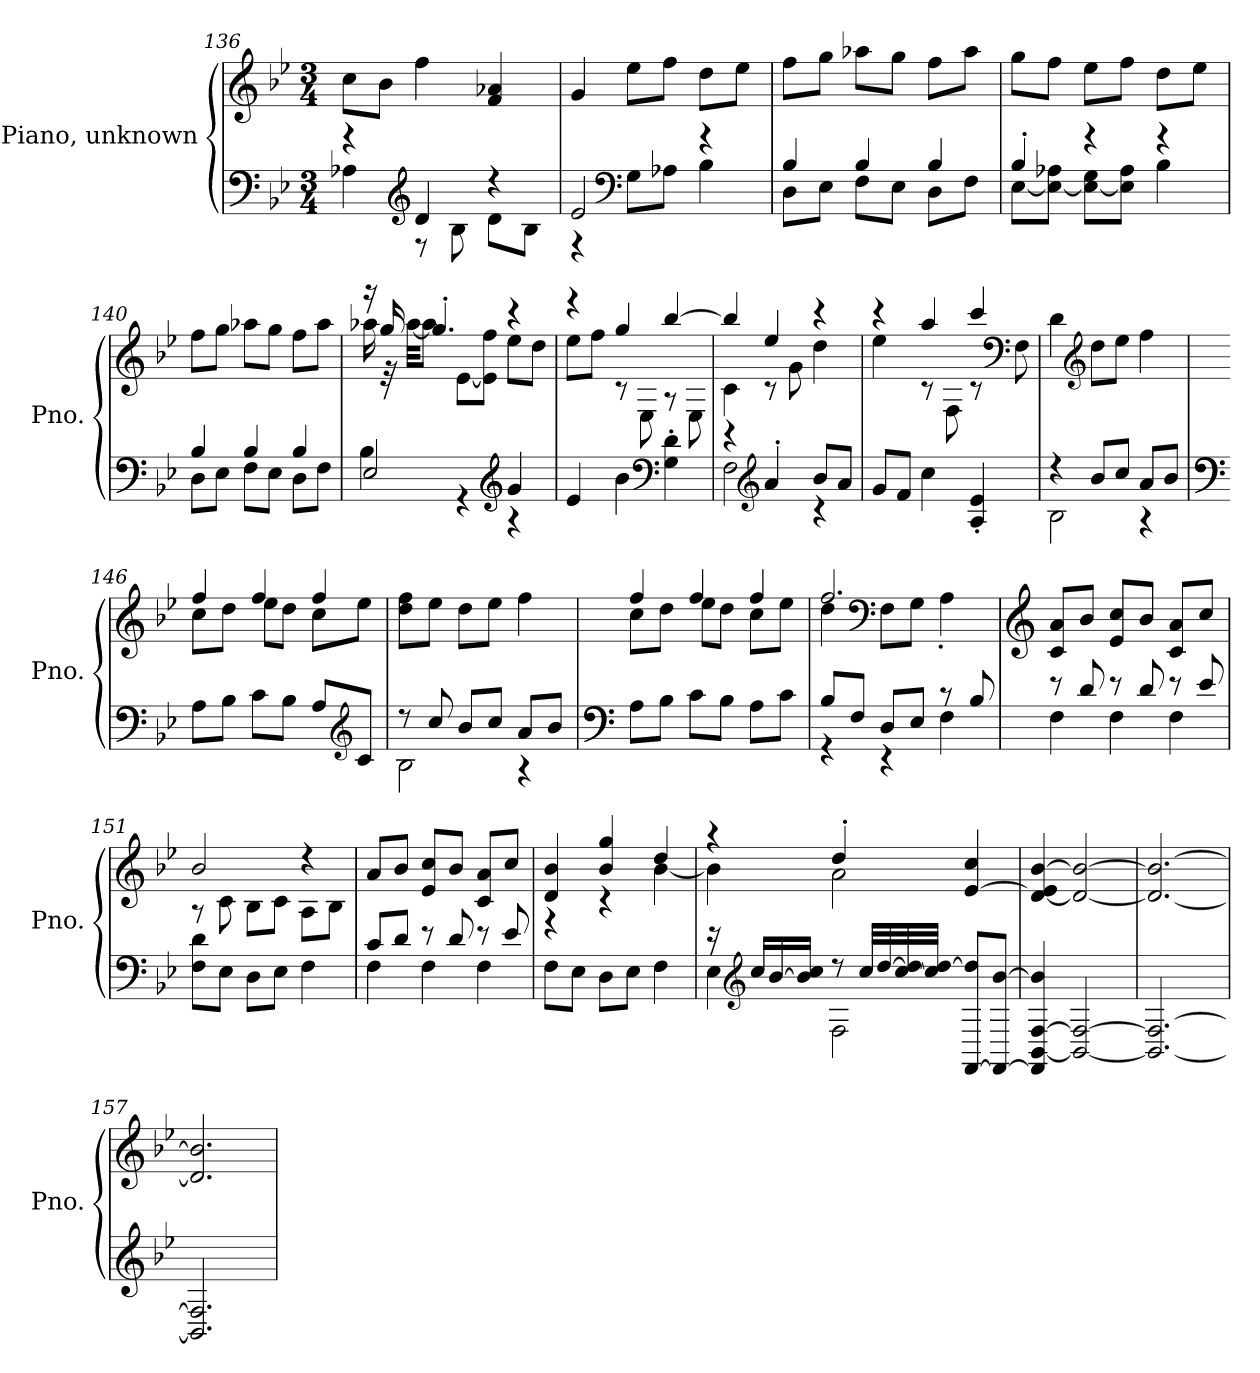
**kern	**kern
*part1	*part1
*staff2	*staff1
*I"Piano, unknown	*
*I'Pno.	*
*clefF4	*clefG2
*k[b-e-]	*k[b-e-]
*M3/4	*M3/4
=136	=136
*^	*
4r	4A-X\	8cc\L
.	.	8b-\J
*clefG2	*	*
4d/	8r	4ff\
.	8B-\	.
4r	8d\L	4f/ 4a-X/
.	8B-\J	.
!!LO:PB:g=z
=137	=137	=137
2e-/	4r	4g/
*clefF4	*	*
.	8G\L	8ee-\L
.	8A-X\J	8ff\J
4r	4B-\	8dd\L
.	.	8ee-\J
=138	=138	=138
4B-/	8D\L	8ff\L
.	8E-\J	8gg\J
4B-/	8F\L	8aa-X\L
.	8E-\J	8gg\J
4B-/	8D\L	8ff\L
.	8F\J	8aa-\J
=139	=139	=139
4B-'/	[8E-\L	8gg\L
.	8E-\_ 8A-X\J	8ff\J
4r	8E-\_ 8G\L	8ee-\L
.	8E-\] 8A-\J	8ff\J
4r	4B-\	8dd\L
.	.	8ee-\J
=140	=140	=140
4B-/	8D\L	8ff\L
.	8E-\J	8gg\J
4B-/	8F\L	8aa-X\L
.	8E-\J	8gg\J
4B-/	8D\L	8ff\L
.	8F\J	8aa-\J
!!LO:LB:g=z
=141	=141	=141
*	*	*^
2E-/	4B-\	16r	16aa-X\
.	.	16gg/	32r
.	.	.	[32aa-\KKL
.	.	4.gg'/	8aa-\J]
.	4r	.	[8e-\L
.	.	.	8e-\] 8ff\J
*clefG2	*	*	*
4g/	4r	4r	8ee-\L
.	.	.	8dd\J
*v	*v	*	*
=142	=142	=142
4e-/	4r	8ee-\L
.	.	8ff\J
4b-\	4gg/	8r
.	.	8E-\
*clefF4	*	*
4G\' 4d\'	[4bb-/	8r
.	.	8E-\
=143	=143	=143
*^	*	*
4r	2F\	4bb-/]	4c\
*clefG2	*	*	*
4a'/	.	4ee-/	8r
.	.	.	8g\
8b-/L	4r	4r	4dd\
8a/J	.	.	.
*v	*v	*	*
=144	=144	=144
8g/L	4r	4ee-\
8f/J	.	.
4cc\	4aa/	8r
.	.	8F\
4A/' 4e-/'	4ccc/	8r
*	*clefF4	*
.	.	8F\
*	*v	*v
=145	=145
*^	*
4r	2B-\	4d\
*	*	*clefG2
8b-/L	.	8dd\L
8cc/J	.	8ee-\J
8a/L	4r	4ff\
8b-/J	.	.
*v	*v	*
!!LO:LB:g=z
=146	=146
*clefF4	*
*	*^
8A\L	4ff/	8cc\L
8B-\J	.	8dd\J
8c\L	4ff/	8ee-\L
8B-\J	.	8dd\J
8A/L	4ff/	8cc\L
*clefG2	*	*
8c/J	.	8ee-\J
*	*v	*v
=147	=147
*^	*
8r	2B-\	8dd\ 8ff\L
8cc/	.	8ee-\J
8b-/L	.	8dd\L
8cc/J	.	8ee-\J
8a/L	4r	4ff\
8b-/J	.	.
*v	*v	*
=148	=148
*clefF4	*
*	*^
8A\L	4ff/	8cc\L
8B-\J	.	8dd\J
8c\L	4ff/	8ee-\L
8B-\J	.	8dd\J
8A\L	4ff/	8cc\L
8c\J	.	8ee-\J
=149	=149	=149
*^	*	*
8B-/L	4r	2.ff/	4dd\
8F/J	.	.	.
*	*	*clefF4	*
8D/L	4r	.	8F\L
8E-/J	.	.	8G\J
8r	4F\	.	4A'\
8B-/	.	.	.
*	*	*v	*v
=150	=150	=150
*	*	*clefG2
8r	4F\	8c/ 8a/L
8d/	.	8b-/J
8r	4F\	8e-/ 8cc/L
8d/	.	8b-/J
8r	4F\	8c/ 8a/L
8e-/	.	8cc/J
*v	*v	*
!!LO:LB:g=z
=151	=151
*	*^
8F\ 8d\L	2b-/	8r
8E-\J	.	8c\
8D\L	.	8B-\L
8E-\J	.	8c\J
4F\	4r	8A\L
.	.	8B-\J
*	*v	*v
=152	=152
*^	*
8c/L	4F\	8a/L
8d/J	.	8b-/J
8r	4F\	8e-/ 8cc/L
8d/	.	8b-/J
8r	4F\	8c/ 8a/L
8e-/	.	8cc/J
*v	*v	*
=153	=153
*	*^
8F\L	4d/ 4b-/	4r
8E-\J	.	.
8D\L	4b-/ 4gg/	4r
8E-\J	.	.
4F\	4dd/	[4b-\
=154	=154	=154
*^	*	*
16r	4E-\	4r	4b-\]
*clefG2	*	*	*
16cc/LL	.	.	.
[16b-/	.	.	.
16b-/] 16cc/JJ	.	.	.
8r	2F\	4dd'/	2a\
32cc/LLL	.	.	.
[32dd/	.	.	.
[32cc/ 32dd/]	.	.	.
32cc/] [32dd/JJJ	.	.	.
[8FF/ 8dd/]L	.	[4e-/ 4cc/	.
8FF/_ [8b-/J	.	.	.
*v	*v	*	*
*	*v	*v
=155	=155
4FF/] [4BB-/ [4F/ 4b-/]	[4d/ 4e-/] [4b-/
2BB-/_ 2F/_	2d/_ 2b-/_
!!LO:LB:g=z
=156	=156
2.BB-/_ 2.F/_	2.d/_ 2.b-/_
=157	=157
2.BB-/] 2.F/]	2.d/] 2.b-/]
=	=
*-	*-
